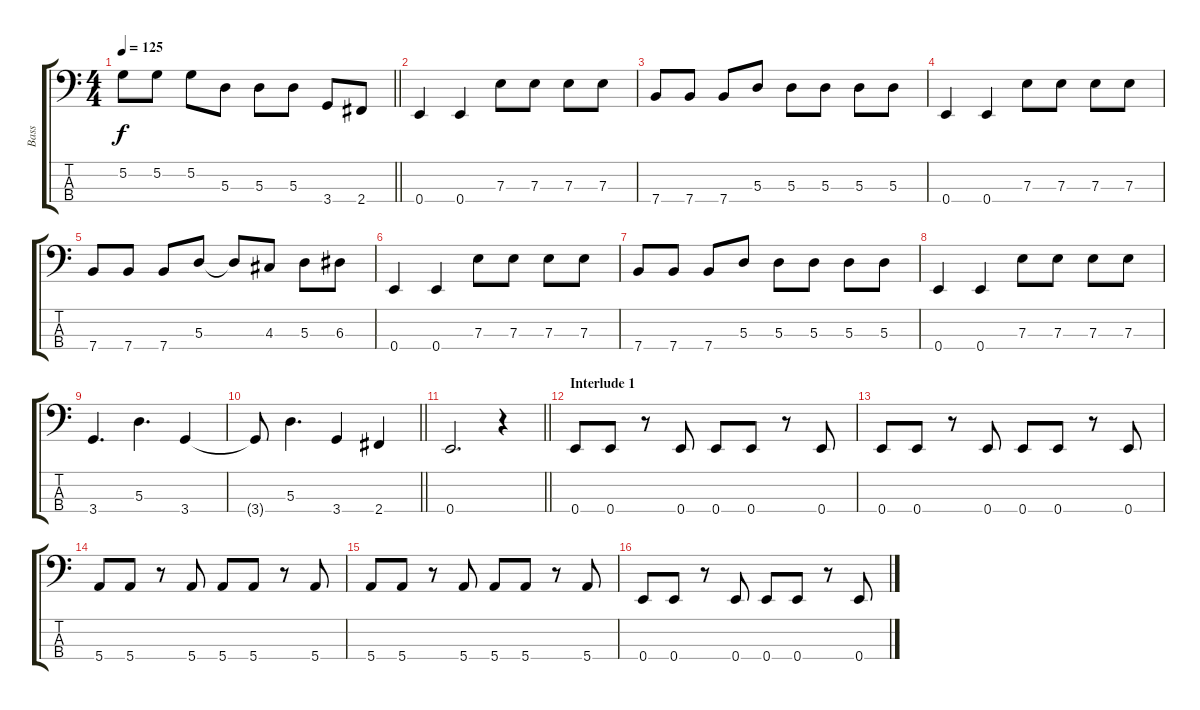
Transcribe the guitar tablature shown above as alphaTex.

\track ("Bass" "Bass") {instrument electricbassfinger}
\staff {score tabs}
\tuning (G2 D2 A1 E1) {hide}
\ts (4 4)
\tempo 125
\clef f4
\barLineRight lightlight
\ks c
5.2.8{dy f} 5.2.8 5.2.8 5.3.8 5.3.8 5.3.8 3.4.8 2.4.8 |
0.4.4 0.4.4 7.3.8 7.3.8 7.3.8 7.3.8 |
7.4.8 7.4.8 7.4.8 5.3.8 5.3.8 5.3.8 5.3.8 5.3.8 |
0.4.4 0.4.4 7.3.8 7.3.8 7.3.8 7.3.8 |
7.4.8 7.4.8 7.4.8 5.3.8 5.3{t}.8 4.3.8 5.3.8 6.3.8 |
0.4.4 0.4.4 7.3.8 7.3.8 7.3.8 7.3.8 |
7.4.8 7.4.8 7.4.8 5.3.8 5.3.8 5.3.8 5.3.8 5.3.8 |
0.4.4 0.4.4 7.3.8 7.3.8 7.3.8 7.3.8 |
3.4.4{d} 5.3.4{d} 3.4.4 |
\barLineRight lightlight
3.4{t}.8 5.3.4{d} 3.4.4 2.4.4 |
\barLineRight lightlight
0.4.2{d} r.4 |
\section ("" "Interlude 1")
0.4.8 0.4.8 r.8 0.4.8 0.4.8 0.4.8 r.8 0.4.8 |
0.4.8 0.4.8 r.8 0.4.8 0.4.8 0.4.8 r.8 0.4.8 |
5.4.8 5.4.8 r.8 5.4.8 5.4.8 5.4.8 r.8 5.4.8 |
5.4.8 5.4.8 r.8 5.4.8 5.4.8 5.4.8 r.8 5.4.8 |
0.4.8 0.4.8 r.8 0.4.8 0.4.8 0.4.8 r.8 0.4.8
